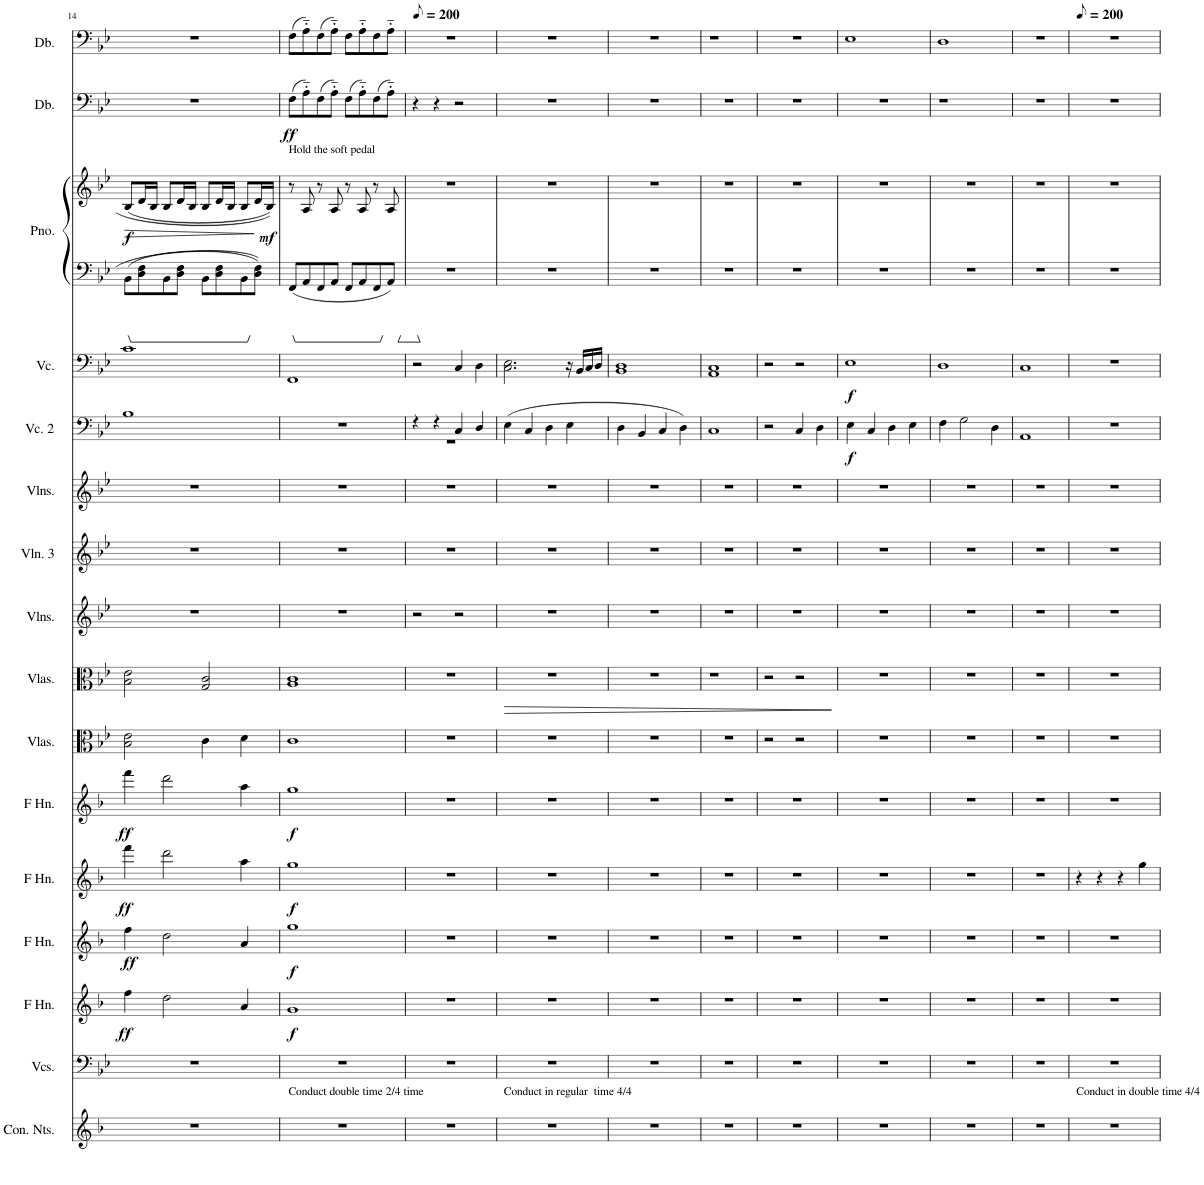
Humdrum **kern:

**kern	**kern	**kern	**dynam	**kern	**dynam	**kern	**dynam	**kern	**dynam	**kern	**kern	**dynam	**kern	**kern	**kern	**kern	**dynam	**kern	**dynam	**kern	**kern	**dynam	**kern	**dynam	**kern
*part16	*part15	*part14	*part14	*part13	*part13	*part12	*part12	*part11	*part11	*part10	*part9	*part9	*part8	*part7	*part6	*part5	*part5	*part4	*part4	*part3	*part3	*part3	*part2	*part2	*part1
*staff17	*staff16	*staff15	*staff15	*staff14	*staff14	*staff13	*staff13	*staff12	*staff12	*staff11	*staff10	*staff10	*staff9	*staff8	*staff7	*staff6	*staff6	*staff5	*staff5	*staff4	*staff3	*staff3/4	*staff2	*staff2	*staff1
*I"Conductor Notes	*I"Violoncellos	*I"Horn in F	*	*I"Horn in F	*	*I"Horn in F	*	*I"Horn in F	*	*I"Violas	*I"Violas	*	*I"Violins	*I"Violin 3	*I"Violins	*I"Violoncello 2	*	*I"Violoncello	*	*I"Piano	*	*	*I"Double Bass	*	*I"Double Bass
*I'Con. Nts.	*I'Vcs.	*	*	*	*	*	*	*	*	*I'Vlas.	*I'Vlas.	*	*I'Vlns.	*I'Vln. 3	*I'Vlns.	*I'Vc. 2	*	*I'Vc.	*	*I'Pno.	*	*	*I'Db.	*	*I'Db.
!!LO:PB:g=z
*clefG2	*clefF4	*clefG2	*	*clefG2	*	*clefG2	*	*clefG2	*	*clefC3	*clefC3	*	*clefG2	*clefG2	*clefG2	*clefF4	*	*clefF4	*	*clefF4	*clefG2	*	*clefF4	*	*clefF4
*Trd4c7	*	*Trd4c7	*	*Trd4c7	*	*Trd4c7	*	*Trd4c7	*	*	*	*	*	*	*	*	*	*	*	*	*	*	*Trd7c12	*	*Trd7c12
*k[b-]	*k[b-e-]	*k[b-]	*	*k[b-]	*	*k[b-]	*	*k[b-]	*	*k[b-e-]	*k[b-e-]	*	*k[b-e-]	*k[b-e-]	*k[b-e-]	*k[b-e-]	*	*k[b-e-]	*	*k[b-e-]	*k[b-e-]	*	*k[b-e-]	*	*k[b-e-]
*M4/4	*M4/4	*M4/4	*	*M4/4	*	*M4/4	*	*M4/4	*	*M4/4	*M4/4	*	*M4/4	*M4/4	*M4/4	*M4/4	*	*M4/4	*	*M4/4	*M4/4	*	*M4/4	*	*M4/4
=14	=14	=14	=14	=14	=14	=14	=14	=14	=14	=14	=14	=14	=14	=14	=14	=14	=14	=14	=14	=14	=14	=14	=14	=14	=14
!	!	!	!LO:DY:b	!	!LO:DY:b	!	!LO:DY:b	!	!LO:DY:b	!	!	!	!	!	!	!	!	!	!	!	!	!LO:HP:b	!	!	!
!	!	!	!	!	!	!	!	!	!	!	!	!	!	!	!	!	!	!	!	!	!	!LO:DY:n=1:b	!	!	!
1r	1r	4ff\	ff	4ff\	ff	4fff\	ff	4fff\	ff	2B-\ 2e-\	2B-\ 2e-\	.	1r	1r	1r	1B-	.	1c	.	8BB-\L	(8B-/L	> f	1r	.	1r
.	.	.	.	.	.	.	.	.	.	.	.	.	.	.	.	.	.	.	.	8D\ 8F\	16d/L	.	.	.	.
.	.	.	.	.	.	.	.	.	.	.	.	.	.	.	.	.	.	.	.	.	16B-/JJ	.	.	.	.
.	.	2dd\	.	2dd\	.	2ddd\	.	2ddd\	.	.	.	.	.	.	.	.	.	.	.	8BB-\	8B-/L	.	.	.	.
.	.	.	.	.	.	.	.	.	.	.	.	.	.	.	.	.	.	.	.	8D\ 8F\J	16d/L	.	.	.	.
.	.	.	.	.	.	.	.	.	.	.	.	.	.	.	.	.	.	.	.	.	16B-/JJ	.	.	.	.
.	.	.	.	.	.	.	.	.	.	4c\	2G/ 2c/	.	.	.	.	.	.	.	.	8BB-\L	8B-/L	.	.	.	.
.	.	.	.	.	.	.	.	.	.	.	.	.	.	.	.	.	.	.	.	8D\ 8F\	16d/L	.	.	.	.
.	.	.	.	.	.	.	.	.	.	.	.	.	.	.	.	.	.	.	.	.	16B-/JJ	.	.	.	.
.	.	4a/	.	4a/	.	4aa\	.	4aa\	.	4d\	.	.	.	.	.	.	.	.	.	8BB-\	8B-/L	.	.	.	.
.	.	.	.	.	.	.	.	.	.	.	.	.	.	.	.	.	.	.	.	8D\ 8F\J	16d/L	.	.	.	.
!	!	!	!	!	!	!	!	!	!	!	!	!	!	!	!	!	!	!	!	!	!	!LO:DY:n=2:b	!	!	!
.	.	.	.	.	.	.	.	.	.	.	.	.	.	.	.	.	.	.	.	.	16B-/JJ)	mf	.	.	.
.	.	.	.	.	.	.	.	.	.	.	.	.	.	.	.	.	.	.	.	.	.	]	.	.	.
=15	=15	=15	=15	=15	=15	=15	=15	=15	=15	=15	=15	=15	=15	=15	=15	=15	=15	=15	=15	=15	=15	=15	=15	=15	=15
!	!	!	!	!	!	!	!	!	!	!	!	!	!	!	!	!	!	!	!	!	!LO:TX:a:t=Hold the soft pedal	!	!	!	!
!LO:TX:a:t=Conduct double time 2/4 time	!	!	!	!	!	!	!	!	!	!	!	!	!	!	!	!	!	!	!	!	!	!	!	!	!
!	!	!	!LO:DY:b	!	!LO:DY:b	!	!LO:DY:b	!	!LO:DY:b	!	!	!	!	!	!	!	!	!	!	!	!	!	!	!LO:DY:b	!
1r	1r	1g	f	1gg	f	1gg	f	1gg	f	1c	1A 1c	.	1r	1r	1r	1r	.	1FF	.	8FF/L	8r	.	(8F\L	ff	(8F\L
.	.	.	.	.	.	.	.	.	.	.	.	.	.	.	.	.	.	.	.	8AA/	8A/	.	8A'~\)	.	8A'~\)
.	.	.	.	.	.	.	.	.	.	.	.	.	.	.	.	.	.	.	.	8FF/	8r	.	(8F\	.	(8F\
.	.	.	.	.	.	.	.	.	.	.	.	.	.	.	.	.	.	.	.	8AA/J	8A/	.	8A'~\J)	.	8A'~\J)
.	.	.	.	.	.	.	.	.	.	.	.	.	.	.	.	.	.	.	.	8FF/L	8r	.	(8F\L	.	8F\L
.	.	.	.	.	.	.	.	.	.	.	.	.	.	.	.	.	.	.	.	8AA/	8A/	.	8A'~\)	.	8A'~\
.	.	.	.	.	.	.	.	.	.	.	.	.	.	.	.	.	.	.	.	8FF/	8r	.	(8F\	.	8F\
.	.	.	.	.	.	.	.	.	.	.	.	.	.	.	.	.	.	.	.	8AA/J	8A/	.	8A'~\J)	.	8A'~\J
=16	=16	=16	=16	=16	=16	=16	=16	=16	=16	=16	=16	=16	=16	=16	=16	=16	=16	=16	=16	=16	=16	=16	=16	=16	=16
*	*	*	*	*	*	*	*	*	*	*	*	*	*	*	*	*	*	*	*	*	*	*	*	*	*MM100
*	*	*	*	*	*	*	*	*	*	*	*	*	*	*	*	*^	*	*	*	*	*	*	*	*	*
1r	1r	1r	.	1r	.	1r	.	1r	.	1r	1r	.	2r	1r	1r	4r	1r	.	2r	.	1r	1r	.	4r	.	1r
.	.	.	.	.	.	.	.	.	.	.	.	.	.	.	.	4r	.	.	.	.	.	.	.	4r	.	.
.	.	.	.	.	.	.	.	.	.	.	.	.	2r	.	.	4C/	.	.	4C/	.	.	.	.	2r	.	.
.	.	.	.	.	.	.	.	.	.	.	.	.	.	.	.	4D/	.	.	4D\	.	.	.	.	.	.	.
*	*	*	*	*	*	*	*	*	*	*	*	*	*	*	*	*v	*v	*	*	*	*	*	*	*	*	*
=17	=17	=17	=17	=17	=17	=17	=17	=17	=17	=17	=17	=17	=17	=17	=17	=17	=17	=17	=17	=17	=17	=17	=17	=17	=17
!LO:TX:a:t=Conduct in regular  time 4/4	!	!	!	!	!	!	!	!	!	!	!	!	!	!	!	!	!	!	!	!	!	!	!	!	!
!	!	!	!	!	!	!	!	!	!	!	!	!LO:HP:b	!	!	!	!	!	!	!	!	!	!	!	!	!
1r	1r	1r	.	1r	.	1r	.	1r	.	1r	1r	>	1r	1r	1r	(4E-\	.	2.C\ 2.E-\	.	1r	1r	.	1r	.	1r
.	.	.	.	.	.	.	.	.	.	.	.	.	.	.	.	4C/	.	.	.	.	.	.	.	.	.
.	.	.	.	.	.	.	.	.	.	.	.	.	.	.	.	4D\	.	.	.	.	.	.	.	.	.
.	.	.	.	.	.	.	.	.	.	.	.	.	.	.	.	4E-\	.	16r	.	.	.	.	.	.	.
.	.	.	.	.	.	.	.	.	.	.	.	.	.	.	.	.	.	16BB-/LL	.	.	.	.	.	.	.
.	.	.	.	.	.	.	.	.	.	.	.	.	.	.	.	.	.	16C/	.	.	.	.	.	.	.
.	.	.	.	.	.	.	.	.	.	.	.	.	.	.	.	.	.	16D/JJ	.	.	.	.	.	.	.
=18	=18	=18	=18	=18	=18	=18	=18	=18	=18	=18	=18	=18	=18	=18	=18	=18	=18	=18	=18	=18	=18	=18	=18	=18	=18
1r	1r	1r	.	1r	.	1r	.	1r	.	1r	1r	.	1r	1r	1r	4D\	.	1BB- 1D	.	1r	1r	.	1r	.	1r
.	.	.	.	.	.	.	.	.	.	.	.	.	.	.	.	4BB-/	.	.	.	.	.	.	.	.	.
.	.	.	.	.	.	.	.	.	.	.	.	.	.	.	.	4C/	.	.	.	.	.	.	.	.	.
.	.	.	.	.	.	.	.	.	.	.	.	.	.	.	.	4D\)	.	.	.	.	.	.	.	.	.
=19	=19	=19	=19	=19	=19	=19	=19	=19	=19	=19	=19	=19	=19	=19	=19	=19	=19	=19	=19	=19	=19	=19	=19	=19	=19
1r	1r	1r	.	1r	.	1r	.	1r	.	1r	1r	.	1r	1r	1r	1C	.	1AA 1C	.	1r	1r	.	1r	.	1r
=20	=20	=20	=20	=20	=20	=20	=20	=20	=20	=20	=20	=20	=20	=20	=20	=20	=20	=20	=20	=20	=20	=20	=20	=20	=20
1r	1r	1r	.	1r	.	1r	.	1r	.	2r	2r	.	1r	1r	1r	2r	.	2r	.	1r	1r	.	1r	.	1r
.	.	.	.	.	.	.	.	.	.	2r	2r	.	.	.	.	4C/	.	2r	.	.	.	.	.	.	.
.	.	.	.	.	.	.	.	.	.	.	.	.	.	.	.	4D\	.	.	.	.	.	.	.	.	.
.	.	.	.	.	.	.	.	.	.	.	.	]	.	.	.	.	.	.	.	.	.	.	.	.	.
=21	=21	=21	=21	=21	=21	=21	=21	=21	=21	=21	=21	=21	=21	=21	=21	=21	=21	=21	=21	=21	=21	=21	=21	=21	=21
!	!	!	!	!	!	!	!	!	!	!	!	!	!	!	!	!	!LO:DY:b	!	!LO:DY:b	!	!	!	!	!	!
1r	1r	1r	.	1r	.	1r	.	1r	.	1r	1r	.	1r	1r	1r	4E-\	f	1E-	f	1r	1r	.	1r	.	1E-
.	.	.	.	.	.	.	.	.	.	.	.	.	.	.	.	4C/	.	.	.	.	.	.	.	.	.
.	.	.	.	.	.	.	.	.	.	.	.	.	.	.	.	4D\	.	.	.	.	.	.	.	.	.
.	.	.	.	.	.	.	.	.	.	.	.	.	.	.	.	4E-\	.	.	.	.	.	.	.	.	.
=22	=22	=22	=22	=22	=22	=22	=22	=22	=22	=22	=22	=22	=22	=22	=22	=22	=22	=22	=22	=22	=22	=22	=22	=22	=22
1r	1r	1r	.	1r	.	1r	.	1r	.	1r	1r	.	1r	1r	1r	4F\	.	1D	.	1r	1r	.	1r	.	1D
.	.	.	.	.	.	.	.	.	.	.	.	.	.	.	.	2G\	.	.	.	.	.	.	.	.	.
.	.	.	.	.	.	.	.	.	.	.	.	.	.	.	.	4D\	.	.	.	.	.	.	.	.	.
=23	=23	=23	=23	=23	=23	=23	=23	=23	=23	=23	=23	=23	=23	=23	=23	=23	=23	=23	=23	=23	=23	=23	=23	=23	=23
1r	1r	1r	.	1r	.	1r	.	1r	.	1r	1r	.	1r	1r	1r	1AA	.	1C	.	1r	1r	.	1r	.	1r
=24	=24	=24	=24	=24	=24	=24	=24	=24	=24	=24	=24	=24	=24	=24	=24	=24	=24	=24	=24	=24	=24	=24	=24	=24	=24
*	*	*	*	*	*	*	*	*	*	*	*	*	*	*	*	*	*	*	*	*	*	*	*	*	*MM100
!LO:TX:a:t=Conduct in double time 4/4	!	!	!	!	!	!	!	!	!	!	!	!	!	!	!	!	!	!	!	!	!	!	!	!	!
1r	1r	1r	.	1r	.	4r	.	1r	.	1r	1r	.	1r	1r	1r	1r	.	1r	.	1r	1r	.	1r	.	1r
.	.	.	.	.	.	4r	.	.	.	.	.	.	.	.	.	.	.	.	.	.	.	.	.	.	.
.	.	.	.	.	.	4r	.	.	.	.	.	.	.	.	.	.	.	.	.	.	.	.	.	.	.
.	.	.	.	.	.	4gg\	.	.	.	.	.	.	.	.	.	.	.	.	.	.	.	.	.	.	.
=	=	=	=	=	=	=	=	=	=	=	=	=	=	=	=	=	=	=	=	=	=	=	=	=	=
*-	*-	*-	*-	*-	*-	*-	*-	*-	*-	*-	*-	*-	*-	*-	*-	*-	*-	*-	*-	*-	*-	*-	*-	*-	*-
